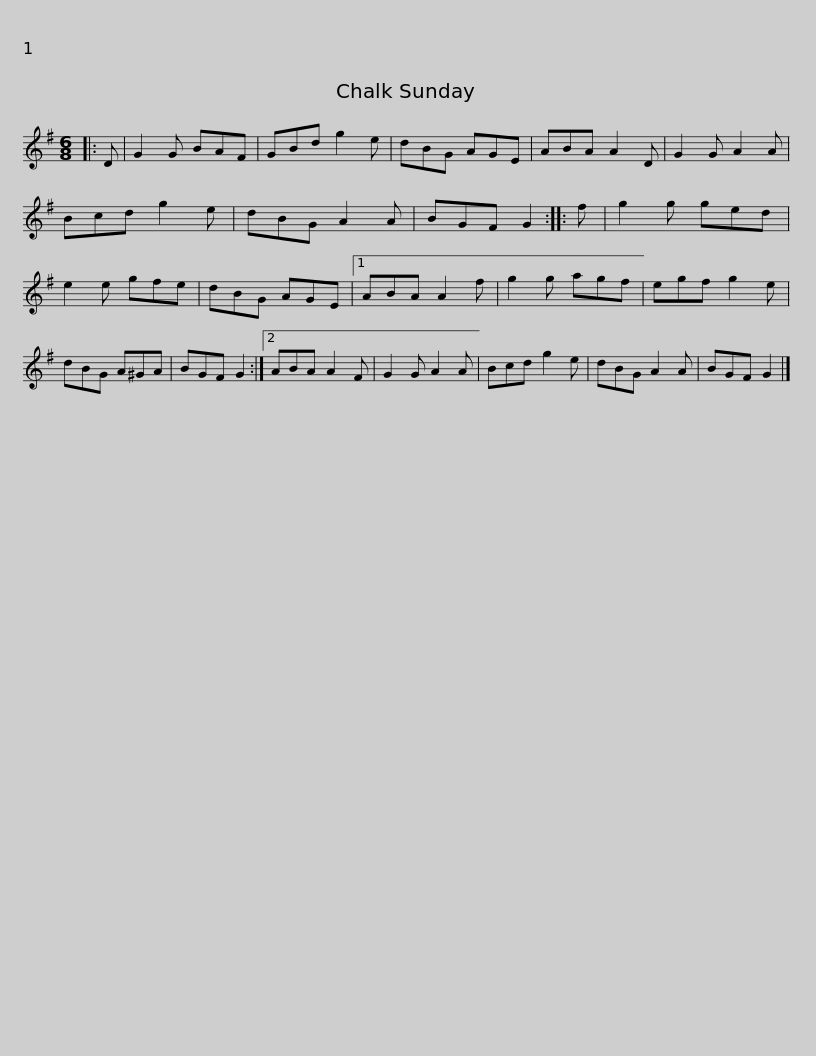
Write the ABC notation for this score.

X:1
L:1/8
M:6/8
I:linebreak $
K:G
V:1 treble
V:1
|: D | G2 G BAF | GBd g2 e | dBG AGE | ABA A2 D | %5
 G2 G A2 A | Bcd g2 e | dBG A2 A |$ BGF G2 :: f | %10
 g2 g ged | e2 e gfe | dBG AGE |1 ABA A2 f | g2 g agf | %15
 egf g2 e | dBG A^GA |$ BGF G2 :|2 ABA A2 F | G2 G A2 A | %20
 Bcd g2 e | dBG A2 A | BGF G2 |] %23
